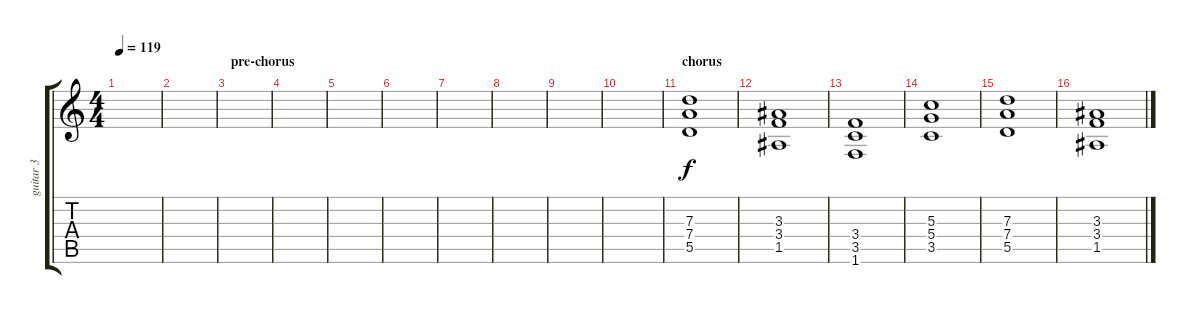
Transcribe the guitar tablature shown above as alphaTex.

\track ("guitar 3" "guitar 3") {instrument distortionguitar}
\staff {score tabs}
\tuning (E4 B3 G3 D3 A2 E2) {hide}
\ts (4 4)
\tempo 119
\clef g2
\ks c
|
|
\section ("" "pre-chorus")
|
|
|
|
|
|
|
|
\section ("" "chorus")
(7.3 7.4 5.5).1 |
(3.3 3.4 1.5).1 |
(3.4 3.5 1.6).1 |
(5.3 5.4 3.5).1 |
(7.3 7.4 5.5).1 |
(3.3 3.4 1.5).1
